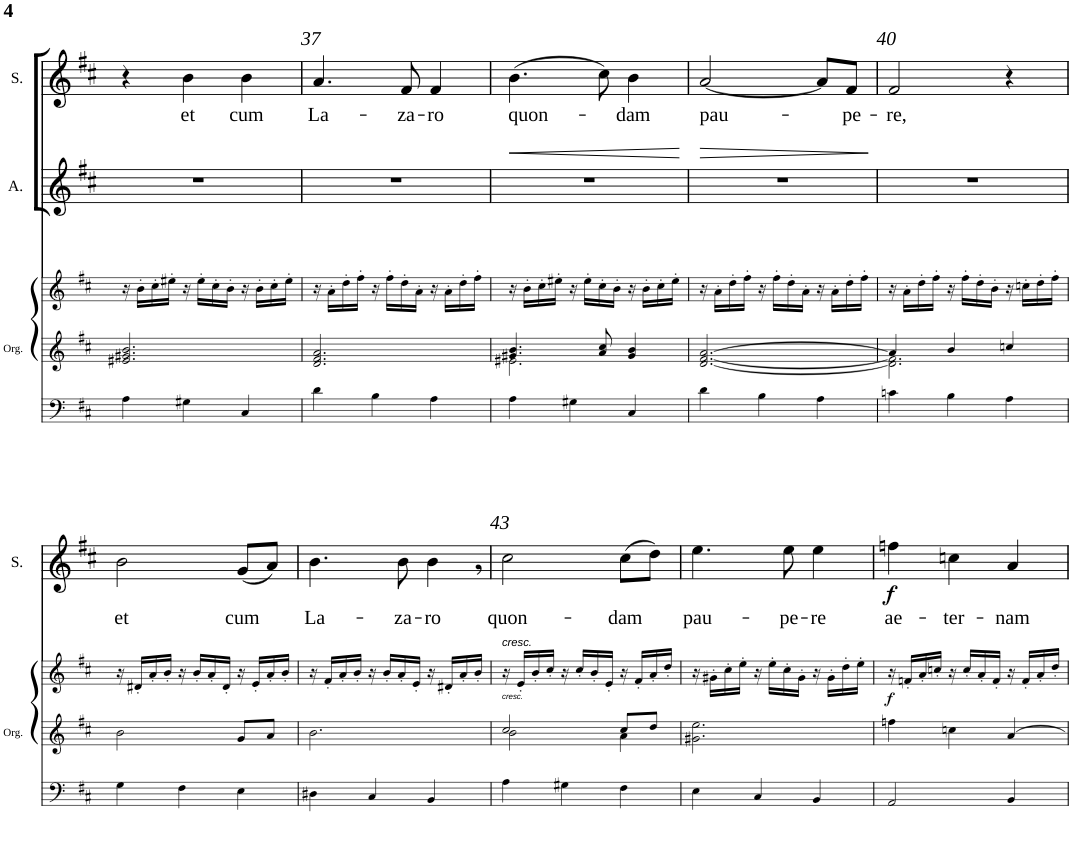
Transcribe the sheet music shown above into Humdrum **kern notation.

**kern	**kern	**kern	**dynam	**kern	**text	**dynam
*part2	*part2	*part2	*part2	*part1	*part1	*part1
*staff4	*staff3	*staff2	*staff2/3/4	*staff1	*staff1	*staff1
*I"Organ	*	*	*	*I"Soprano	*	*
*I'Org.	*	*	*	*I'S.	*	*
!!LO:PB:g=z
*clefF4	*clefG2	*clefG2	*	*clefG2	*	*
*k[f#c#]	*k[f#c#]	*k[f#c#]	*	*k[f#c#]	*	*
*D:	*D:	*D:	*	*D:	*	*
*M3/4	*M3/4	*M3/4	*	*M3/4	*	*
=36	=36	=36	=36	=36	=36	=36
4A\	2.e#X/ 2.g#X/ 2.b/	16r	.	4r	.	.
.	.	16b'\LL	.	.	.	.
.	.	16cc#'\	.	.	.	.
.	.	16ee#X'\JJ	.	.	.	.
!	!	!	!	!	!LO:LY:b	!
4G#X\	.	16r	.	4b\	et	.
.	.	16ee#'\LL	.	.	.	.
.	.	16cc#'\	.	.	.	.
.	.	16b'\JJ	.	.	.	.
!	!	!	!	!	!LO:LY:b	!
4C#/	.	16r	.	4b\	cum	.
.	.	16b'\LL	.	.	.	.
.	.	16cc#'\	.	.	.	.
.	.	16ee#'\JJ	.	.	.	.
=37	=37	=37	=37	=37	=37	=37
!	!	!	!	!	!LO:LY:b	!
4d\	2.d/ 2.f#/ 2.a/	16r	.	4.a/	La-	.
.	.	16a'\LL	.	.	.	.
.	.	16dd'\	.	.	.	.
.	.	16ff#'\JJ	.	.	.	.
4B\	.	16r	.	.	.	.
.	.	16ff#'\LL	.	.	.	.
!	!	!	!	!	!LO:LY:b	!
.	.	16dd'\	.	8f#/	-za-	.
.	.	16a'\JJ	.	.	.	.
!	!	!	!	!	!LO:LY:b	!
4A\	.	16r	.	4f#/	-ro	.
.	.	16a'\LL	.	.	.	.
.	.	16dd'\	.	.	.	.
.	.	16ff#'\JJ	.	.	.	.
=38	=38	=38	=38	=38	=38	=38
*	*^	*	*	*	*	*
!	!	!	!	!	!	!LO:LY:b	!
4A\	4.g#X/ 4.b/	2.e#X\	16r	.	(4.b\	quon-	.
.	.	.	16b'\LL	.	.	.	.
.	.	.	16cc#'\	.	.	.	.
.	.	.	16ee#X'\JJ	.	.	.	.
4G#X\	.	.	16r	.	.	.	.
.	.	.	16ee#'\LL	.	.	.	.
.	8a/ 8cc#/	.	16cc#'\	.	8cc#\)	.	.
.	.	.	16b'\JJ	.	.	.	.
!	!	!	!	!	!	!LO:LY:b	!
4C#/	4g#/ 4b/	.	16r	.	4b\	-dam	.
.	.	.	16b'\LL	.	.	.	.
.	.	.	16cc#'\	.	.	.	.
.	.	.	16ee#'\JJ	.	.	.	.
*	*v	*v	*	*	*	*	*
=39	=39	=39	=39	=39	=39	=39
!	!	!	!	!	!LO:LY:b	!
4d\	[2.d/ [2.f#/ [2.a/	16r	.	[2a/	pau-	.
.	.	16a'\LL	.	.	.	.
.	.	16dd'\	.	.	.	.
.	.	16ff#'\JJ	.	.	.	.
4B\	.	16r	.	.	.	.
.	.	16ff#'\LL	.	.	.	.
.	.	16dd'\	.	.	.	.
.	.	16a'\JJ	.	.	.	.
4A\	.	16r	.	8a/L]	.	.
.	.	16a'\LL	.	.	.	.
!	!	!	!	!	!LO:LY:b	!
.	.	16dd'\	.	8f#/J	-pe-	.
.	.	16ff#'\JJ	.	.	.	.
=40	=40	=40	=40	=40	=40	=40
*	*^	*	*	*	*	*
!	!	!	!	!	!	!LO:LY:b	!
4cn\	4a/]	2.d\] 2.f#\]	16r	.	2f#/	-re,	.
.	.	.	16a'\LL	.	.	.	.
.	.	.	16dd'\	.	.	.	.
.	.	.	16ff#'\JJ	.	.	.	.
4B\	4b/	.	16r	.	.	.	.
.	.	.	16ff#'\LL	.	.	.	.
.	.	.	16dd'\	.	.	.	.
.	.	.	16b'\JJ	.	.	.	.
4A\	4ccn/	.	16r	.	4r	.	.
.	.	.	16ccn'\LL	.	.	.	.
.	.	.	16dd'\	.	.	.	.
.	.	.	16ff#'\JJ	.	.	.	.
*	*v	*v	*	*	*	*	*
!!LO:LB:g=z
=41	=41	=41	=41	=41	=41	=41
!	!	!	!	!	!LO:LY:b	!
4G\	2b\	16r	.	2b\	et	.
.	.	16d#X'/LL	.	.	.	.
.	.	16a'/	.	.	.	.
.	.	16b'/JJ	.	.	.	.
4F#\	.	16r	.	.	.	.
.	.	16b'/LL	.	.	.	.
.	.	16a'/	.	.	.	.
.	.	16d#'/JJ	.	.	.	.
!	!	!	!	!	!LO:LY:b	!
4E\	8g/L	16r	.	(8g/L	cum	.
.	.	16e'/LL	.	.	.	.
.	8a/J	16a'/	.	8a/J)	.	.
.	.	16b'/JJ	.	.	.	.
=42	=42	=42	=42	=42	=42	=42
!	!	!	!	!	!LO:LY:b	!
4D#X\	2.b\	16r	.	4.b\	La-	.
.	.	16f#'/LL	.	.	.	.
.	.	16a'/	.	.	.	.
.	.	16b'/JJ	.	.	.	.
4C#/	.	16r	.	.	.	.
.	.	16b'/LL	.	.	.	.
!	!	!	!	!	!LO:LY:b	!
.	.	16a'/	.	8b\	-za-	.
.	.	16e'/JJ	.	.	.	.
!	!	!	!	!	!LO:LY:b	!
4BB/	.	16r	.	4b,<\	-ro	.
.	.	16d#X'/LL	.	.	.	.
.	.	16a'/	.	.	.	.
.	.	16b'/JJ	.	.	.	.
=43	=43	=43	=43	=43	=43	=43
*	*^	*	*	*	*	*
!	!	!	!	!	!LO:TX:b:i:t=cresc.	!	!
!	!	!	!LO:TX:b:i:t=cresc.	!	!	!	!
!	!	!	!	!	!	!LO:LY:b	!
4A\	2cc#/	2b\	16r	.	2cc#\	quon-	.
.	.	.	16e'/LL	.	.	.	.
.	.	.	16b'/	.	.	.	.
.	.	.	16cc#'/JJ	.	.	.	.
4G#X\	.	.	16r	.	.	.	.
.	.	.	16cc#'/LL	.	.	.	.
.	.	.	16b'/	.	.	.	.
.	.	.	16e'/JJ	.	.	.	.
!	!	!	!	!	!	!LO:LY:b	!
4F#\	8cc#/L	4a\	16r	.	(8cc#\L	-dam	.
.	.	.	16f#'/LL	.	.	.	.
.	8dd/J	.	16a'/	.	8dd\J)	.	.
.	.	.	16dd'/JJ	.	.	.	.
*	*v	*v	*	*	*	*	*
=44	=44	=44	=44	=44	=44	=44
!	!	!	!	!	!LO:LY:b	!
4E\	2.g#X\ 2.ee\	16r	.	4.ee\	pau-	.
.	.	16g#X'\LL	.	.	.	.
.	.	16cc#'\	.	.	.	.
.	.	16ee'\JJ	.	.	.	.
4C#/	.	16r	.	.	.	.
.	.	16ee'\LL	.	.	.	.
!	!	!	!	!	!LO:LY:b	!
.	.	16cc#'\	.	8ee\	-pe-	.
.	.	16g#'\JJ	.	.	.	.
!	!	!	!	!	!LO:LY:b	!
4BB/	.	16r	.	4ee\	-re	.
.	.	16g#'\LL	.	.	.	.
.	.	16dd'\	.	.	.	.
.	.	16ee'\JJ	.	.	.	.
=45	=45	=45	=45	=45	=45	=45
!	!	!	!LO:DY:b	!	!LO:LY:b	!LO:DY:b
2AA/	4ffn\	16r	f	4ffn\	ae-	f
.	.	16fn'/LL	.	.	.	.
.	.	16a'/	.	.	.	.
.	.	16ccn'/JJ	.	.	.	.
!	!	!	!	!	!LO:LY:b	!
.	4ccn\	16r	.	4ccn\	-ter-	.
.	.	16cc'/LL	.	.	.	.
.	.	16a'/	.	.	.	.
.	.	16f'/JJ	.	.	.	.
!	!	!	!	!	!LO:LY:b	!
4BB/	[4a/	16r	.	4a/	-nam	.
.	.	16f'/LL	.	.	.	.
.	.	16a'/	.	.	.	.
.	.	16dd'/JJ	.	.	.	.
=	=	=	=	=	=	=
*-	*-	*-	*-	*-	*-	*-
